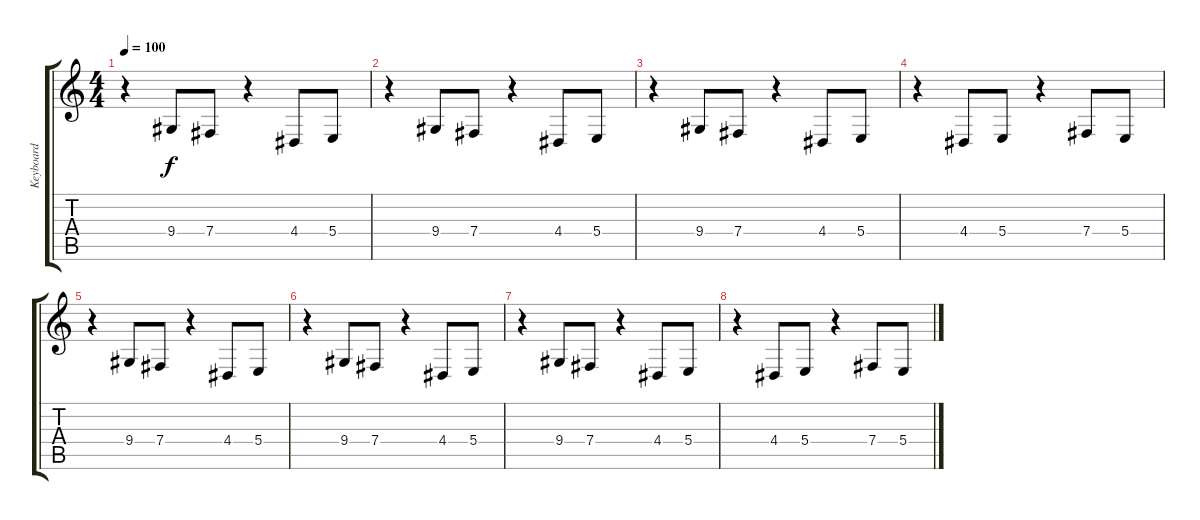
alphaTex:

\track ("Keyboard" "Keyboard") {instrument choiraahs}
\staff {score tabs}
\tuning (Db4 Ab3 E3 B2 Gb2 Db2) {hide}
\ts (4 4)
\tempo 100
\clef g2
\ks c
r.4{dy f} 9.4.8 7.4.8 r.4 4.4.8 5.4.8 |
r.4 9.4.8 7.4.8 r.4 4.4.8 5.4.8 |
r.4 9.4.8 7.4.8 r.4 4.4.8 5.4.8 |
r.4 4.4.8 5.4.8 r.4 7.4.8 5.4.8 |
r.4 9.4.8 7.4.8 r.4 4.4.8 5.4.8 |
r.4 9.4.8 7.4.8 r.4 4.4.8 5.4.8 |
r.4 9.4.8 7.4.8 r.4 4.4.8 5.4.8 |
r.4 4.4.8 5.4.8 r.4 7.4.8 5.4.8
